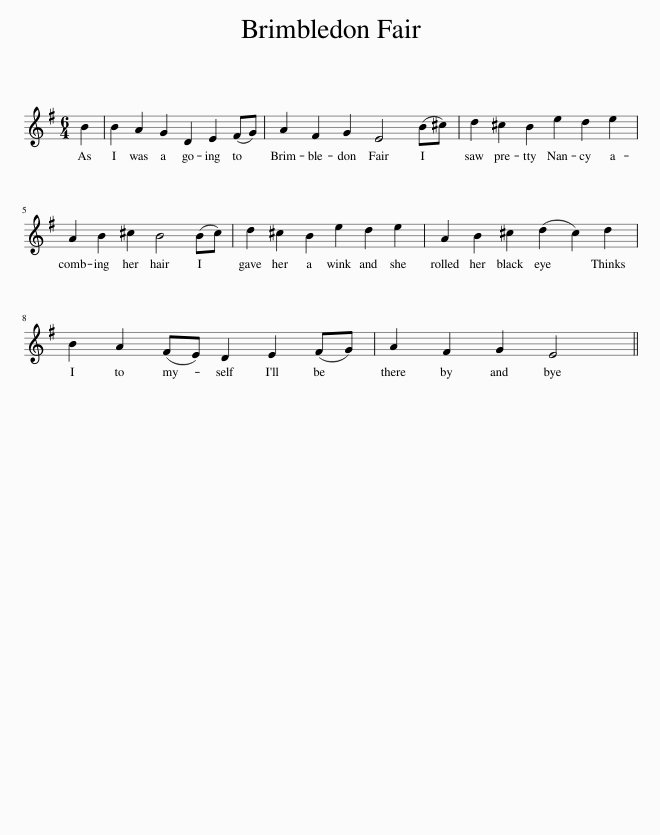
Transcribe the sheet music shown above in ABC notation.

X:1
L:1/8
M:6/4
I:linebreak $
K:Emin
V:1 treble
V:1
 B2 | B2 A2 G2 D2 E2 (FG) | A2 F2 G2 E4 (B^c) | d2 ^c2 B2 e2 d2 e2 |$ A2 B2 ^c2 B4 (Bc) | %5
 d2 ^c2 B2 e2 d2 e2 | A2 B2 ^c2 (d2 c2) d2 |$ B2 A2 (FE) D2 E2 (FG) | A2 F2 G2 E4 || %9
